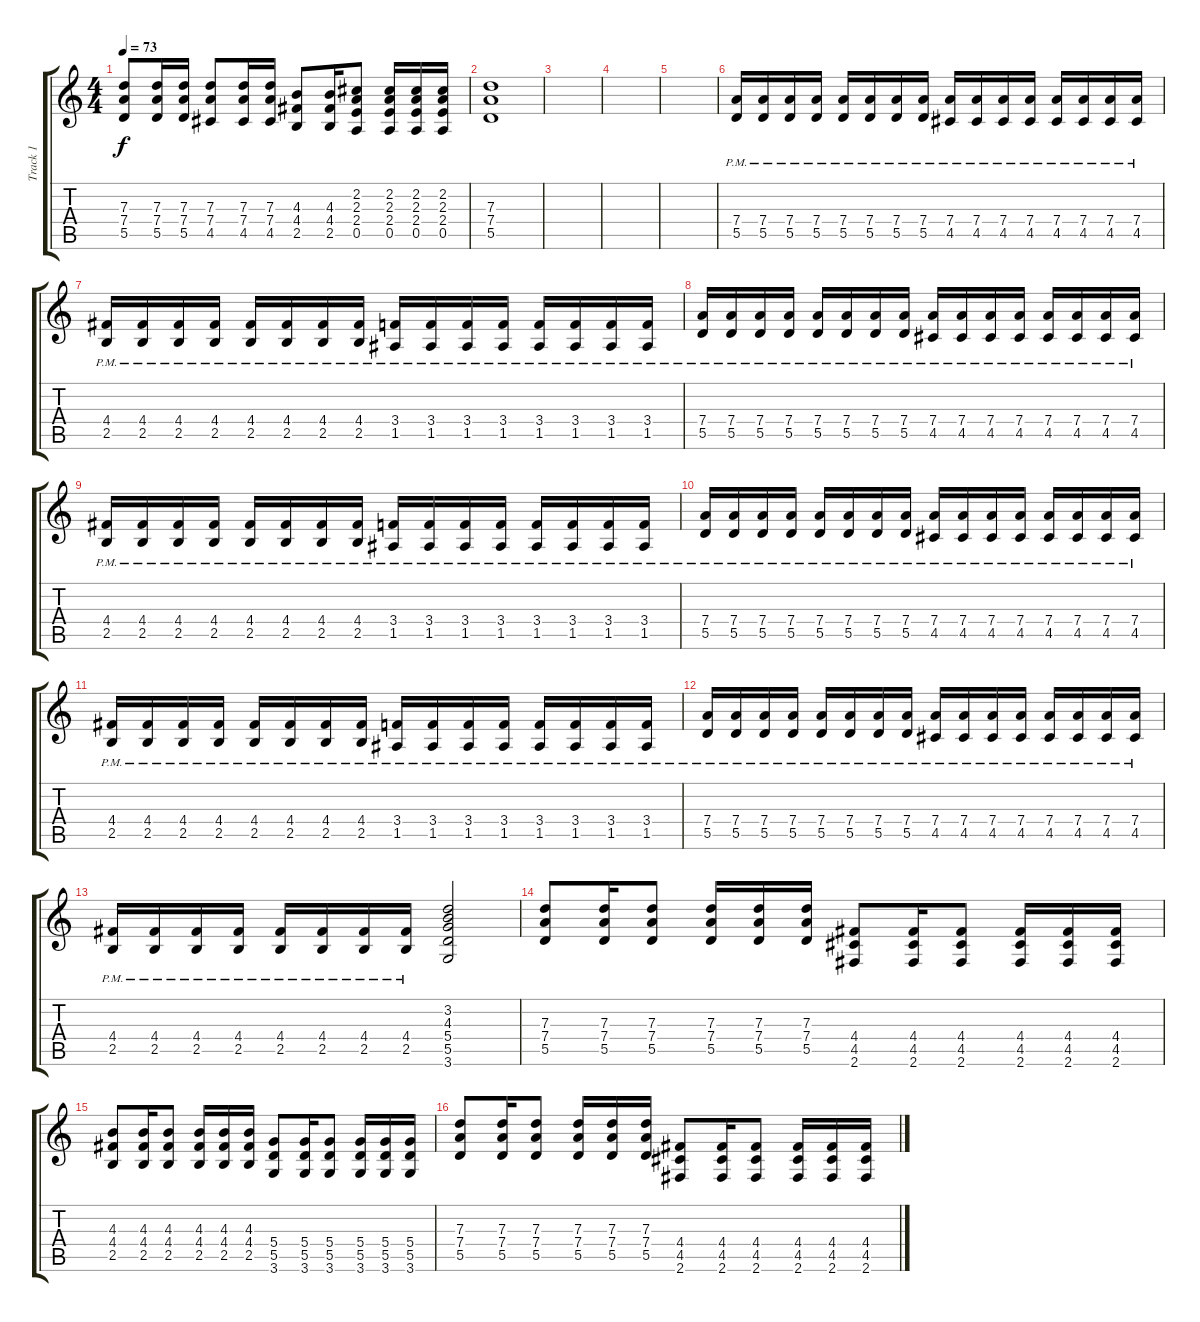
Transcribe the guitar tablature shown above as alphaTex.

\track ("Track 1" "Track 1") {instrument acousticguitarsteel}
\staff {score tabs}
\tuning (E4 B3 G3 D3 A2 E2) {hide}
\ts (4 4)
\tempo 73
\clef g2
\ks c
(7.3 7.4 5.5).8{dy f} (7.3 7.4 5.5).16 (7.3 7.4 5.5).16 (7.3 7.4 4.5).8 (7.3 7.4 4.5).16 (7.3 7.4 4.5).16 (4.3 4.4 2.5).8 (4.3 4.4 2.5).16 (2.2 2.3 2.4 0.5).8 (2.2 2.3 2.4 0.5).16 (2.2 2.3 2.4 0.5).16 (2.2 2.3 2.4 0.5).16 |
(7.3 7.4 5.5).1 |
|
|
|
(7.4{pm} 5.5{pm}).16 (7.4{pm} 5.5{pm}).16 (7.4{pm} 5.5{pm}).16 (7.4{pm} 5.5{pm}).16 (7.4{pm} 5.5{pm}).16 (7.4{pm} 5.5{pm}).16 (7.4{pm} 5.5{pm}).16 (7.4{pm} 5.5{pm}).16 (7.4{pm} 4.5{pm}).16 (7.4{pm} 4.5{pm}).16 (7.4{pm} 4.5{pm}).16 (7.4{pm} 4.5{pm}).16 (7.4{pm} 4.5{pm}).16 (7.4{pm} 4.5{pm}).16 (7.4{pm} 4.5{pm}).16 (7.4{pm} 4.5{pm}).16 |
(4.4{pm} 2.5{pm}).16 (4.4{pm} 2.5{pm}).16 (4.4{pm} 2.5{pm}).16 (4.4{pm} 2.5{pm}).16 (4.4{pm} 2.5{pm}).16 (4.4{pm} 2.5{pm}).16 (4.4{pm} 2.5{pm}).16 (4.4{pm} 2.5{pm}).16 (3.4 1.5{pm}).16 (3.4 1.5{pm}).16 (3.4 1.5{pm}).16 (3.4 1.5{pm}).16 (3.4 1.5{pm}).16 (3.4 1.5{pm}).16 (3.4 1.5{pm}).16 (3.4 1.5{pm}).16 |
(7.4{pm} 5.5{pm}).16 (7.4{pm} 5.5{pm}).16 (7.4{pm} 5.5{pm}).16 (7.4{pm} 5.5{pm}).16 (7.4{pm} 5.5{pm}).16 (7.4{pm} 5.5{pm}).16 (7.4{pm} 5.5{pm}).16 (7.4{pm} 5.5{pm}).16 (7.4{pm} 4.5{pm}).16 (7.4{pm} 4.5{pm}).16 (7.4{pm} 4.5{pm}).16 (7.4{pm} 4.5{pm}).16 (7.4{pm} 4.5{pm}).16 (7.4{pm} 4.5{pm}).16 (7.4{pm} 4.5{pm}).16 (7.4{pm} 4.5{pm}).16 |
(4.4{pm} 2.5{pm}).16 (4.4{pm} 2.5{pm}).16 (4.4{pm} 2.5{pm}).16 (4.4{pm} 2.5{pm}).16 (4.4{pm} 2.5{pm}).16 (4.4{pm} 2.5{pm}).16 (4.4{pm} 2.5{pm}).16 (4.4{pm} 2.5{pm}).16 (3.4 1.5{pm}).16 (3.4 1.5{pm}).16 (3.4 1.5{pm}).16 (3.4 1.5{pm}).16 (3.4 1.5{pm}).16 (3.4 1.5{pm}).16 (3.4 1.5{pm}).16 (3.4 1.5{pm}).16 |
(7.4{pm} 5.5{pm}).16 (7.4{pm} 5.5{pm}).16 (7.4{pm} 5.5{pm}).16 (7.4{pm} 5.5{pm}).16 (7.4{pm} 5.5{pm}).16 (7.4{pm} 5.5{pm}).16 (7.4{pm} 5.5{pm}).16 (7.4{pm} 5.5{pm}).16 (7.4{pm} 4.5{pm}).16 (7.4{pm} 4.5{pm}).16 (7.4{pm} 4.5{pm}).16 (7.4{pm} 4.5{pm}).16 (7.4{pm} 4.5{pm}).16 (7.4{pm} 4.5{pm}).16 (7.4{pm} 4.5{pm}).16 (7.4{pm} 4.5{pm}).16 |
(4.4{pm} 2.5{pm}).16 (4.4{pm} 2.5{pm}).16 (4.4{pm} 2.5{pm}).16 (4.4{pm} 2.5{pm}).16 (4.4{pm} 2.5{pm}).16 (4.4{pm} 2.5{pm}).16 (4.4{pm} 2.5{pm}).16 (4.4{pm} 2.5{pm}).16 (3.4 1.5{pm}).16 (3.4 1.5{pm}).16 (3.4 1.5{pm}).16 (3.4 1.5{pm}).16 (3.4 1.5{pm}).16 (3.4 1.5{pm}).16 (3.4 1.5{pm}).16 (3.4 1.5{pm}).16 |
(7.4{pm} 5.5{pm}).16 (7.4{pm} 5.5{pm}).16 (7.4{pm} 5.5{pm}).16 (7.4{pm} 5.5{pm}).16 (7.4{pm} 5.5{pm}).16 (7.4{pm} 5.5{pm}).16 (7.4{pm} 5.5{pm}).16 (7.4{pm} 5.5{pm}).16 (7.4{pm} 4.5{pm}).16 (7.4{pm} 4.5{pm}).16 (7.4{pm} 4.5{pm}).16 (7.4{pm} 4.5{pm}).16 (7.4{pm} 4.5{pm}).16 (7.4{pm} 4.5{pm}).16 (7.4{pm} 4.5{pm}).16 (7.4{pm} 4.5{pm}).16 |
(4.4{pm} 2.5{pm}).16 (4.4{pm} 2.5{pm}).16 (4.4{pm} 2.5{pm}).16 (4.4{pm} 2.5{pm}).16 (4.4{pm} 2.5{pm}).16 (4.4{pm} 2.5{pm}).16 (4.4{pm} 2.5{pm}).16 (4.4{pm} 2.5{pm}).16 (3.2 4.3 5.4 5.5 3.6).2 |
(7.3 7.4 5.5).8 (7.3 7.4 5.5).16 (7.3 7.4 5.5).8 (7.3 7.4 5.5).16 (7.3 7.4 5.5).16 (7.3 7.4 5.5).16 (4.4 4.5 2.6).8 (4.4 4.5 2.6).16 (4.4 4.5 2.6).8 (4.4 4.5 2.6).16 (4.4 4.5 2.6).16 (4.4 4.5 2.6).16 |
(4.3 4.4 2.5).8 (4.3 4.4 2.5).16 (4.3 4.4 2.5).8 (4.3 4.4 2.5).16 (4.3 4.4 2.5).16 (4.3 4.4 2.5).16 (5.4 5.5 3.6).8 (5.4 5.5 3.6).16 (5.4 5.5 3.6).8 (5.4 5.5 3.6).16 (5.4 5.5 3.6).16 (5.4 5.5 3.6).16 |
(7.3 7.4 5.5).8 (7.3 7.4 5.5).16 (7.3 7.4 5.5).8 (7.3 7.4 5.5).16 (7.3 7.4 5.5).16 (7.3 7.4 5.5).16 (4.4 4.5 2.6).8 (4.4 4.5 2.6).16 (4.4 4.5 2.6).8 (4.4 4.5 2.6).16 (4.4 4.5 2.6).16 (4.4 4.5 2.6).16
